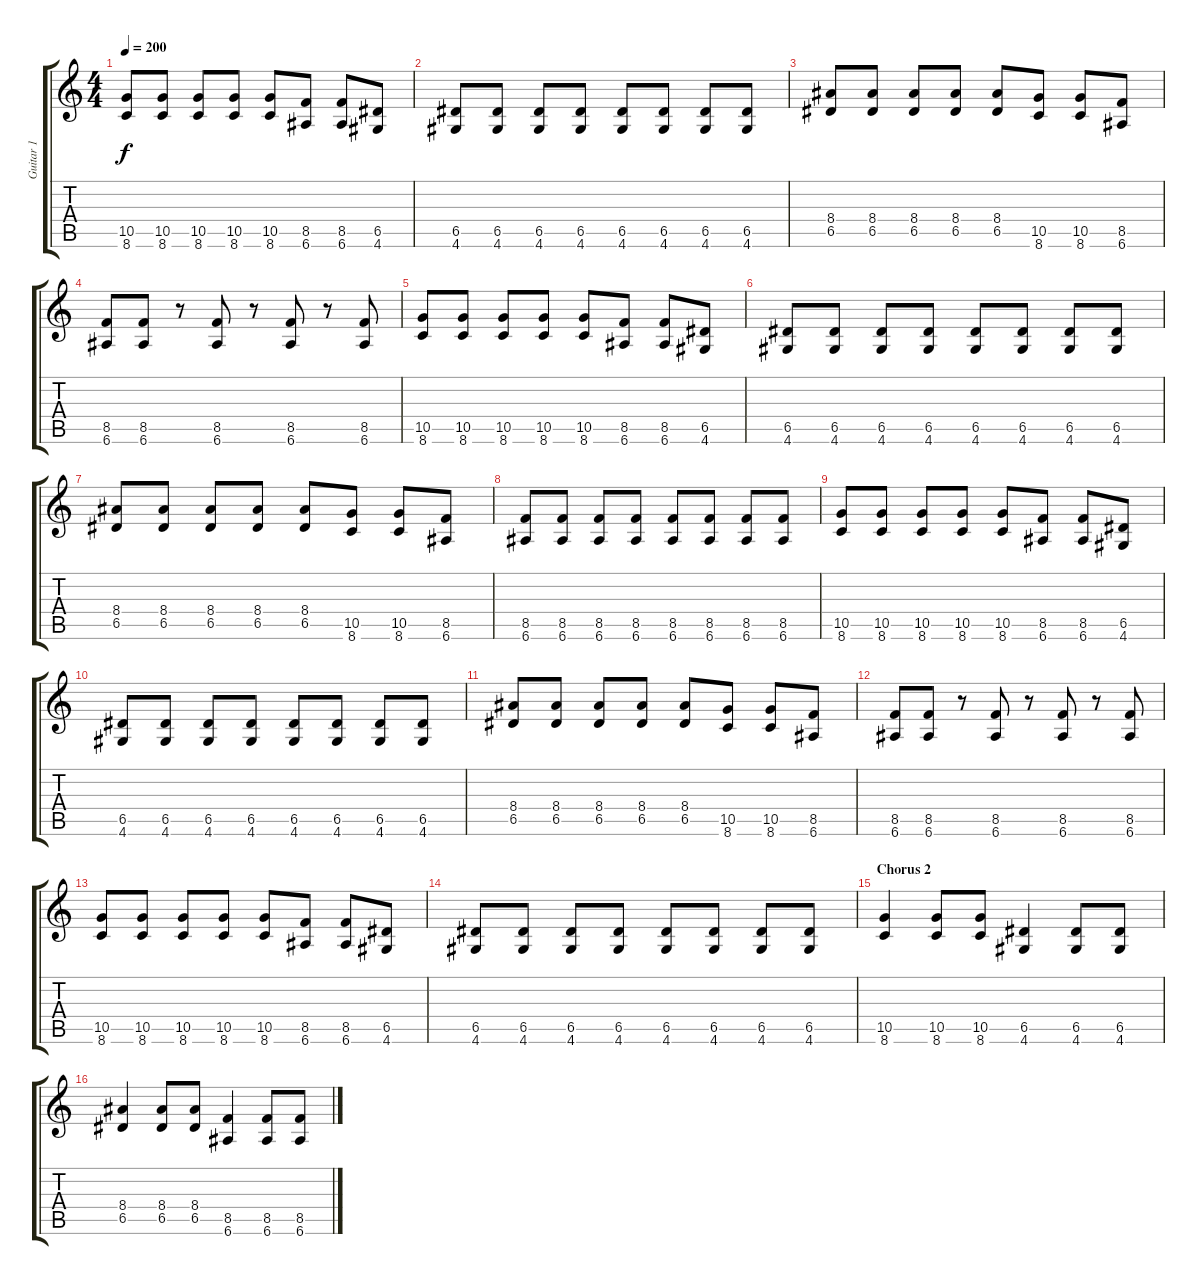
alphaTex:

\track ("Guitar 1" "Guitar 1") {instrument distortionguitar}
\staff {score tabs}
\tuning (E4 B3 G3 D3 A2 E2) {hide}
\ts (4 4)
\tempo 200
\clef g2
\ks c
(10.5 8.6).8{dy f} (10.5 8.6).8 (10.5 8.6).8 (10.5 8.6).8 (10.5 8.6).8 (8.5 6.6).8 (8.5 6.6).8 (6.5 4.6).8 |
(6.5 4.6).8 (6.5 4.6).8 (6.5 4.6).8 (6.5 4.6).8 (6.5 4.6).8 (6.5 4.6).8 (6.5 4.6).8 (6.5 4.6).8 |
(8.4 6.5).8 (8.4 6.5).8 (8.4 6.5).8 (8.4 6.5).8 (8.4 6.5).8 (10.5 8.6).8 (10.5 8.6).8 (8.5 6.6).8 |
(8.5 6.6).8 (8.5 6.6).8 r.8 (8.5 6.6).8 r.8 (8.5 6.6).8 r.8 (8.5 6.6).8 |
(10.5 8.6).8 (10.5 8.6).8 (10.5 8.6).8 (10.5 8.6).8 (10.5 8.6).8 (8.5 6.6).8 (8.5 6.6).8 (6.5 4.6).8 |
(6.5 4.6).8 (6.5 4.6).8 (6.5 4.6).8 (6.5 4.6).8 (6.5 4.6).8 (6.5 4.6).8 (6.5 4.6).8 (6.5 4.6).8 |
(8.4 6.5).8 (8.4 6.5).8 (8.4 6.5).8 (8.4 6.5).8 (8.4 6.5).8 (10.5 8.6).8 (10.5 8.6).8 (8.5 6.6).8 |
(8.5 6.6).8 (8.5 6.6).8 (8.5 6.6).8 (8.5 6.6).8 (8.5 6.6).8 (8.5 6.6).8 (8.5 6.6).8 (8.5 6.6).8 |
(10.5 8.6).8 (10.5 8.6).8 (10.5 8.6).8 (10.5 8.6).8 (10.5 8.6).8 (8.5 6.6).8 (8.5 6.6).8 (6.5 4.6).8 |
(6.5 4.6).8 (6.5 4.6).8 (6.5 4.6).8 (6.5 4.6).8 (6.5 4.6).8 (6.5 4.6).8 (6.5 4.6).8 (6.5 4.6).8 |
(8.4 6.5).8 (8.4 6.5).8 (8.4 6.5).8 (8.4 6.5).8 (8.4 6.5).8 (10.5 8.6).8 (10.5 8.6).8 (8.5 6.6).8 |
(8.5 6.6).8 (8.5 6.6).8 r.8 (8.5 6.6).8 r.8 (8.5 6.6).8 r.8 (8.5 6.6).8 |
(10.5 8.6).8 (10.5 8.6).8 (10.5 8.6).8 (10.5 8.6).8 (10.5 8.6).8 (8.5 6.6).8 (8.5 6.6).8 (6.5 4.6).8 |
(6.5 4.6).8 (6.5 4.6).8 (6.5 4.6).8 (6.5 4.6).8 (6.5 4.6).8 (6.5 4.6).8 (6.5 4.6).8 (6.5 4.6).8 |
\section ("" "Chorus 2")
(10.5 8.6).4 (10.5 8.6).8 (10.5 8.6).8 (6.5 4.6).4 (6.5 4.6).8 (6.5 4.6).8 |
(8.4 6.5).4 (8.4 6.5).8 (8.4 6.5).8 (8.5 6.6).4 (8.5 6.6).8 (8.5 6.6).8
